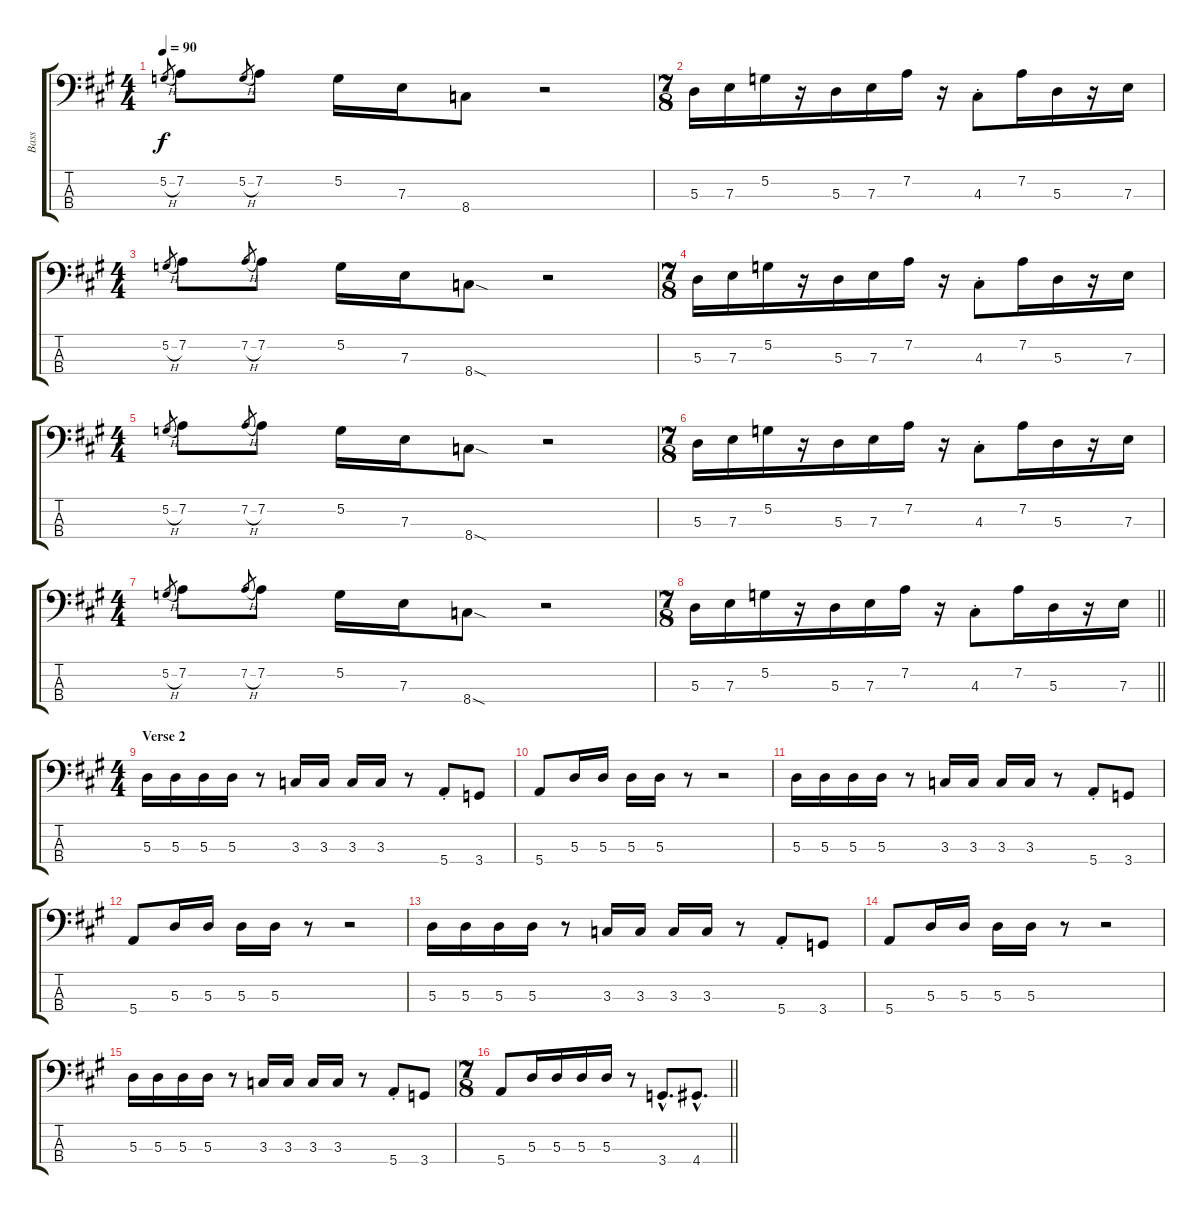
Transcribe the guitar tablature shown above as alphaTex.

\track ("Bass" "Bass") {instrument electricbassfinger}
\staff {score tabs}
\tuning (G2 D2 A1 E1) {hide}
\ts (4 4)
\tempo 90
\clef f4
\ks a
5.2{h}.8{gr dy f} 7.2.8 5.2{h}.8{gr} 7.2.8 5.2.16 7.3.16 8.4.8 r.2 |
\ts (7 8)
5.3.16 7.3.16 5.2.16 r.16 5.3.16 7.3.16 7.2.16 r.16 4.3{st}.8 7.2.16 5.3.16 r.16 7.3.16 |
\ts (4 4)
5.2{h}.8{gr} 7.2.8 7.2{h}.8{gr} 7.2.8 5.2.16 7.3.16 8.4{sod}.8 r.2 |
\ts (7 8)
5.3.16 7.3.16 5.2.16 r.16 5.3.16 7.3.16 7.2.16 r.16 4.3{st}.8 7.2.16 5.3.16 r.16 7.3.16 |
\ts (4 4)
5.2{h}.8{gr} 7.2.8 7.2{h}.8{gr} 7.2.8 5.2.16 7.3.16 8.4{sod}.8 r.2 |
\ts (7 8)
5.3.16 7.3.16 5.2.16 r.16 5.3.16 7.3.16 7.2.16 r.16 4.3{st}.8 7.2.16 5.3.16 r.16 7.3.16 |
\ts (4 4)
5.2{h}.8{gr} 7.2.8 7.2{h}.8{gr} 7.2.8 5.2.16 7.3.16 8.4{sod}.8 r.2 |
\ts (7 8)
\barLineRight lightlight
5.3.16 7.3.16 5.2.16 r.16 5.3.16 7.3.16 7.2.16 r.16 4.3{st}.8 7.2.16 5.3.16 r.16 7.3.16 |
\ts (4 4)
\section ("" "Verse 2")
5.3.16 5.3.16 5.3.16 5.3.16 r.8 3.3.16 3.3.16 3.3.16 3.3.16 r.8 5.4{st}.8 3.4.8 |
5.4.8 5.3.16 5.3.16 5.3.16 5.3.16 r.8 r.2 |
5.3.16 5.3.16 5.3.16 5.3.16 r.8 3.3.16 3.3.16 3.3.16 3.3.16 r.8 5.4{st}.8 3.4.8 |
5.4.8 5.3.16 5.3.16 5.3.16 5.3.16 r.8 r.2 |
5.3.16 5.3.16 5.3.16 5.3.16 r.8 3.3.16 3.3.16 3.3.16 3.3.16 r.8 5.4{st}.8 3.4.8 |
5.4.8 5.3.16 5.3.16 5.3.16 5.3.16 r.8 r.2 |
5.3.16 5.3.16 5.3.16 5.3.16 r.8 3.3.16 3.3.16 3.3.16 3.3.16 r.8 5.4{st}.8 3.4.8 |
\ts (7 8)
\barLineRight lightlight
5.4.8 5.3.16 5.3.16 5.3.16 5.3.16 r.8 3.4{hac}.8{d} 4.4{hac}.8{d}
